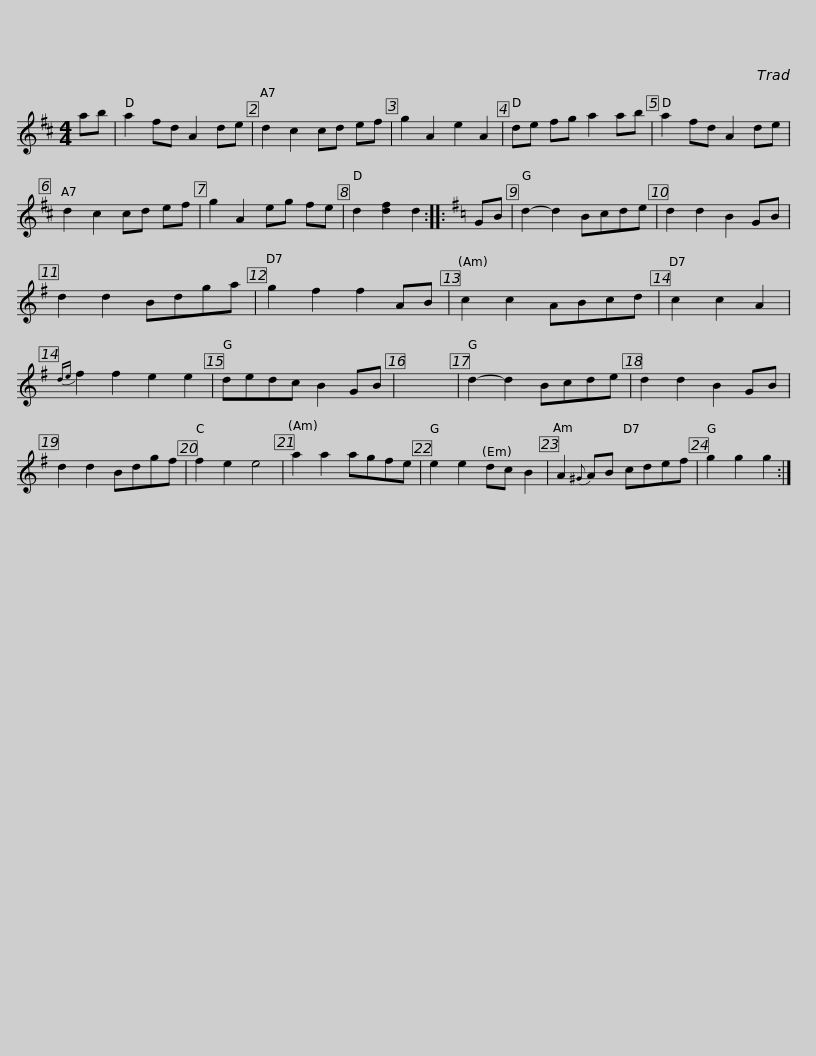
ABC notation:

X:1
L:1/8
M:4/4
I:linebreak $
K:D
V:1 treble
V:1
 ab | a2 fd A2 de | d2 c2 cd ef | g2 A2 e2 A2 | de fg a2 ab | %5
 a2 fd A2 de | d2 c2 cd ef |$ g2 A2 eg fe | d2 [df]2 d2 ::[K:G] GB | %10
 d2- d2 Bcde | d2 d2 B2 GB | d2 d2 Bdga | g2 f2 f2 AB | c2 c2 ABcd |$ %15
 c2 c2 A2 |{de} f2 f2 e2 e2 | dedc B2 GB | x8 | d2- d2 Bcde | %20
 d2 d2 B2 GB | d2 d2 Bdgf | f2 e2 e4 |$ a2 a2 agfe | e2 e2 dc B2 | %25
 A2{^G} AB cdef | g2 g2 g2 :| %27
